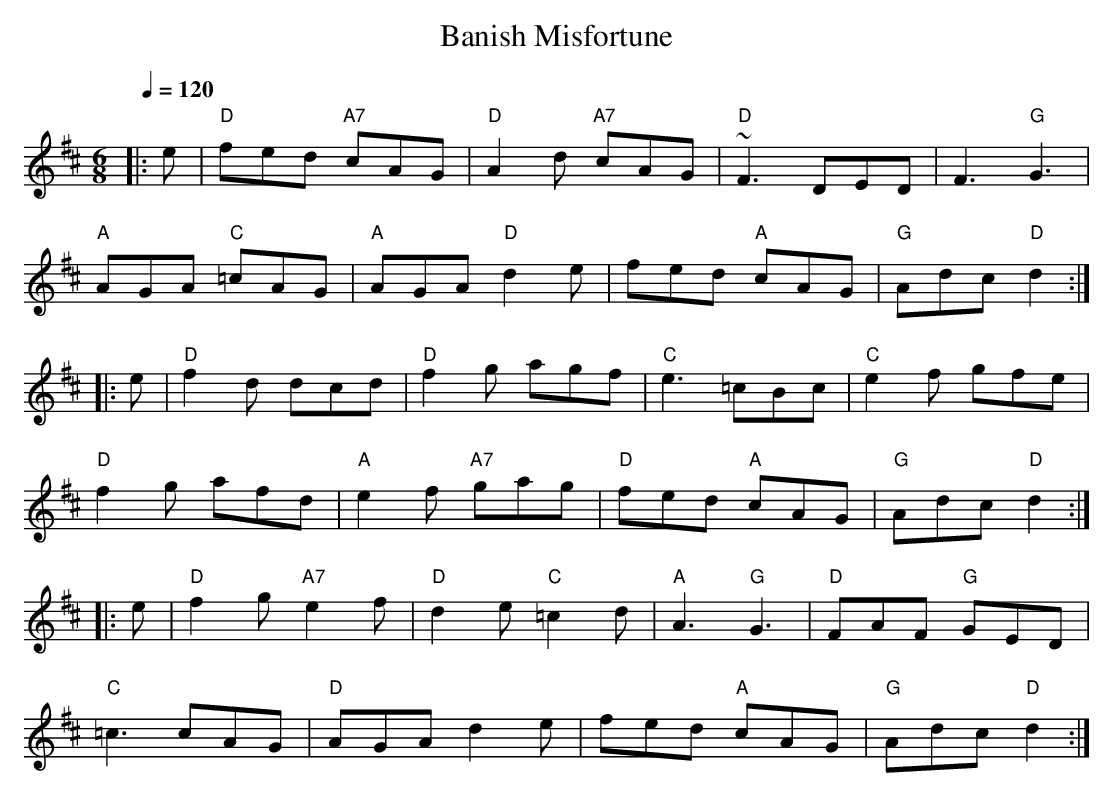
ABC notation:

X:1
T:Banish Misfortune
M:6/8
L:1/8
Q:1/4=120
K:D
|:e|"D"fed "A7"cAG|"D"A2d "A7"cAG|"D"~F3 DED|F3 "G"G3|!
"A"AGA "C"=cAG|"A"AGA "D"d2e|fed "A"cAG|"G"Adc "D"d2:|!
|:e|"D"f2d dcd|"D"f2g agf|"C"e3 =cBc|"C"e2f gfe|!
"D"f2g afd|"A"e2f "A7"gag|"D"fed "A"cAG|"G"Adc "D"d2:|!
|:e|"D"f2g "A7"e2f|"D"d2e "C"=c2d|"A"A3 "G"G3|"D"FAF "G"GED|!
"C"=c3 cAG|"D"AGA d2e|fed "A"cAG|"G"Adc "D"d2:|
